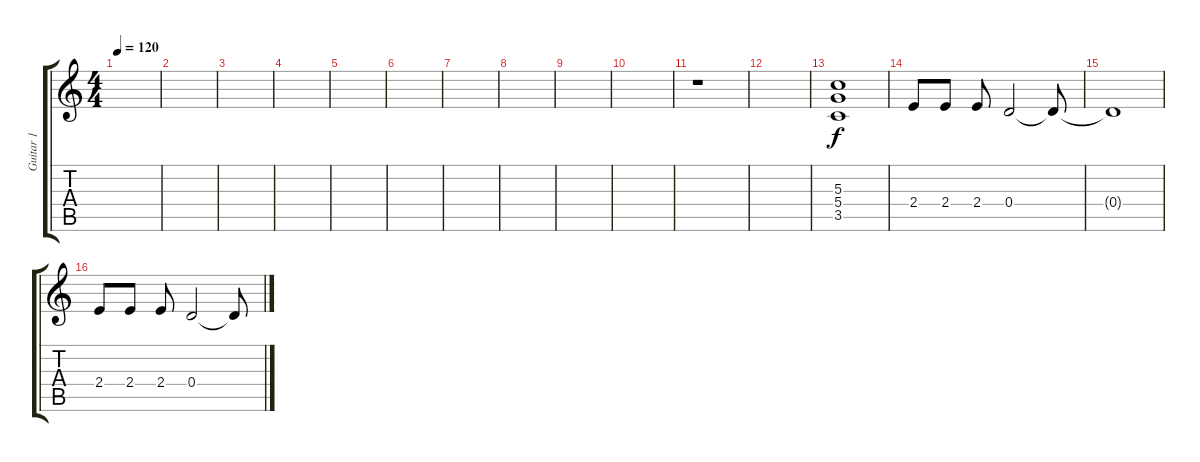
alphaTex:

\track ("Guitar 1" "Guitar 1") {instrument distortionguitar}
\staff {score tabs}
\tuning (E4 B3 G3 D3 A2 E2) {hide}
\ts (4 4)
\tempo 120
\clef g2
\ks c
|
|
|
|
|
|
|
|
|
|
r.1{volume 0} |
|
(5.3 5.4 3.5).1{volume 13} |
2.4.8 2.4.8 2.4.8 0.4.2 0.4{t}.8 |
0.4{t}.1 |
2.4.8 2.4.8 2.4.8 0.4.2 0.4{t}.8
